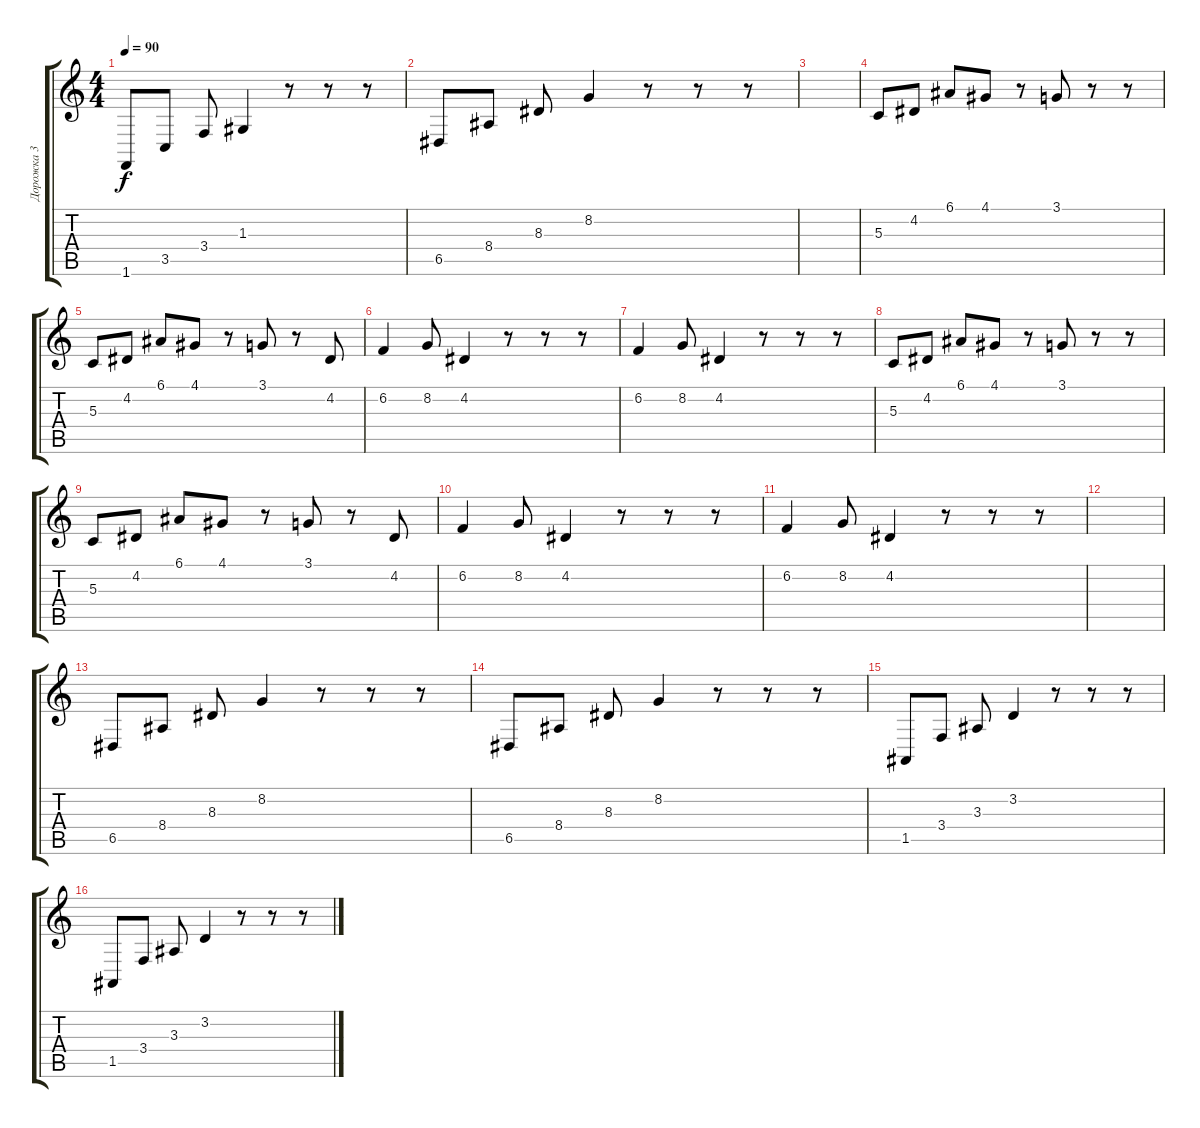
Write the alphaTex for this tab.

\track ("Дорожка 3" "Дорожка 3") {instrument brightacousticpiano}
\staff {score tabs}
\tuning (E4 B3 G3 D3 A2 E2) {hide}
\ts (4 4)
\tempo 90
\clef g2
\ks c
1.6.8{dy f} 3.5.8 3.4.8 1.3.4 r.8 r.8 r.8 |
6.5.8 8.4.8 8.3.8 8.2.4 r.8 r.8 r.8 |
|
5.3.8 4.2.8 6.1.8 4.1.8 r.8 3.1.8 r.8 r.8 |
5.3.8 4.2.8 6.1.8 4.1.8 r.8 3.1.8 r.8 4.2.8 |
6.2.4 8.2.8 4.2.4 r.8 r.8 r.8 |
6.2.4 8.2.8 4.2.4 r.8 r.8 r.8 |
5.3.8 4.2.8 6.1.8 4.1.8 r.8 3.1.8 r.8 r.8 |
5.3.8 4.2.8 6.1.8 4.1.8 r.8 3.1.8 r.8 4.2.8 |
6.2.4 8.2.8 4.2.4 r.8 r.8 r.8 |
6.2.4 8.2.8 4.2.4 r.8 r.8 r.8 |
|
6.5.8 8.4.8 8.3.8 8.2.4 r.8 r.8 r.8 |
6.5.8 8.4.8 8.3.8 8.2.4 r.8 r.8 r.8 |
1.5.8 3.4.8 3.3.8 3.2.4 r.8 r.8 r.8 |
1.5.8 3.4.8 3.3.8 3.2.4 r.8 r.8 r.8
